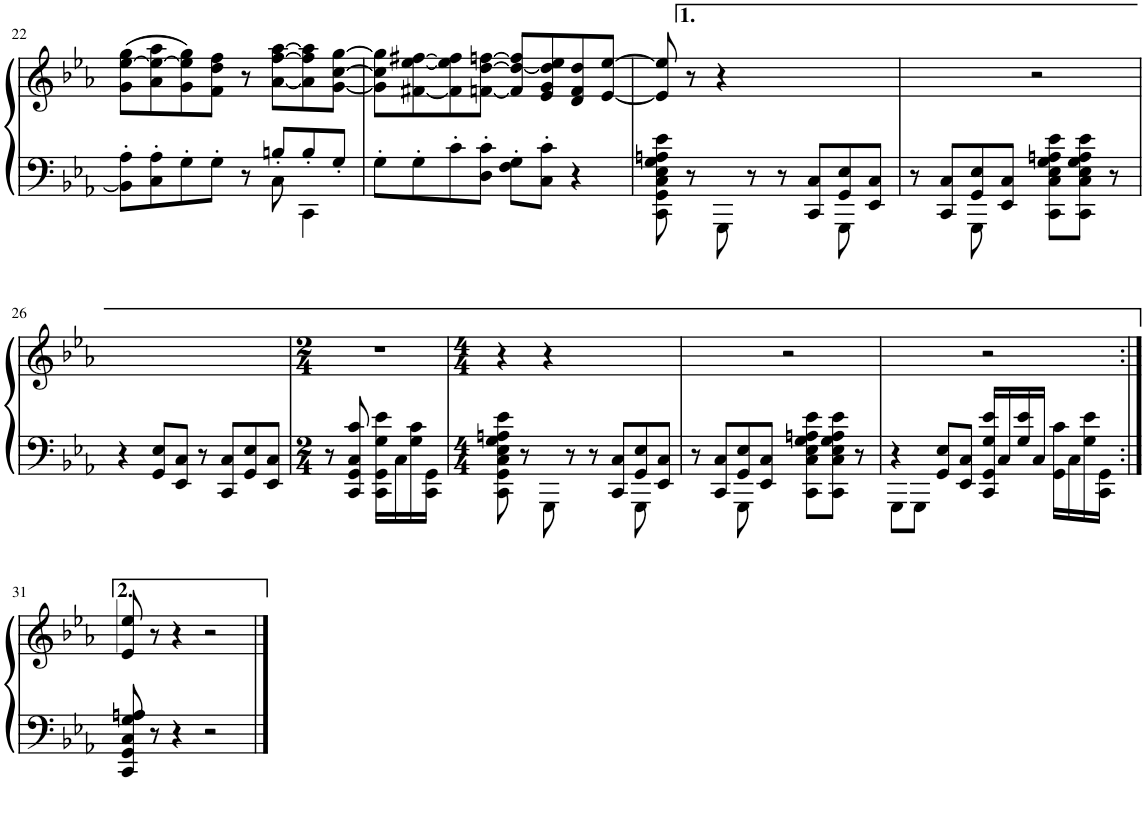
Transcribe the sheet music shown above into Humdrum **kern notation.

**kern	**kern
*part1	*part1
*staff2	*staff1
*I"Piano	*
*I'Pno.	*
!!LO:PB:g=z
*clefF4	*clefG2
*k[b-e-a-]	*k[b-e-a-]
*M4/4	*M4/4
=22	=22
*^	*
8BB\]' 8A-\'L	8ryy	(8g\ [8ee-\ 8gg\L
*v	*v	*
8C\' 8A-\'	8a-\ 8ee-\_ 8aa-\
8G'\	8g\ 8ee-\] 8gg\)
8G'\J	8f\ 8dd\ 8ff\J
8r	8r
*^	*
8Bn'</L	8C\	[8a-\ [8ff\ [8aa-\L
8B'</	4CC\	8a-\] 8ff\] 8aa-\]
8G'</J	.	[8g\ [8cc\ [8gg\J
*v	*v	*
=23	=23
8G'\L	8g\] 8cc\] 8gg\]L
8G'\	[8f#X\ [8ee-\ [8ff#X\
8c'\	8f#\] 8ee-\] 8ff#\]
8D\' 8c\'J	[8fn\ [8dd\ [8ffn\J
8F\' 8G\'L	8f/] 8dd/_ 8ff/]L
8C\' 8c\'J	8e-/ 8g/ 8dd/] 8ee-/
4r	8d/ 8f/ 8dd/
.	[8e-/ [8ee-/J
=24	=24
*^	*
8ryy	8CC\ 8GG\ 8C\ 8E-\ 8G\ 8An\ 8e-\	8e-/] 8ee-/]
.	8r	8r
.	8GGG\	4r
.	8r	.
.	8ryy	8r
8CC/ 8C/L	8ryy	4.ryy
8GG/ 8E-/	8GGG\	.
8EE-/ 8C/J	8ryy	.
=25	=25	=25
8ryy	4ryy	8r
8CC/ 8C/L	.	4.ryy
8GG/ 8E-/	8GGG\	.
8EE-/ 8C/J	4ryy	.
2ryy	.	2r
.	8CC\ 8C\ 8E-\ 8G\ 8An\ 8e-\L	.
.	8CC\ 8C\ 8E-\ 8G\ 8A\ 8e-\J	.
.	8r	.
!!LO:LB:g=z
=26	=26	=26
4ryy	1ryy	4r
8GG/ 8E-/L	.	4ryy
8EE-/ 8C/J	.	.
8ryy	.	8r
8CC/ 8C/L	.	4.ryy
8GG/ 8E-/	.	.
8EE-/ 8C/J	.	.
*v	*v	*
=27	=27
*M2/4	*M2/4
8r	2r
8CC/ 8GG/ 8C/ 8c/	.
16CC\ 16GG\ 16G\ 16e-\LL	.
16C\	.
16G\ 16c\	.
16CC\ 16GG\JJ	.
=28	=28
*M4/4	*M4/4
*^	*
8ryy	8CC\ 8GG\ 8C\ 8E-\ 8G\ 8An\ 8e-\	4r
.	8r	.
.	8GGG\	4r
.	8r	.
.	8ryy	8r
8CC/ 8C/L	8ryy	4.ryy
8GG/ 8E-/	8GGG\	.
8EE-/ 8C/J	8ryy	.
=29	=29	=29
8ryy	8ryy	8r
8CC/ 8C/L	8ryy	4.ryy
8GG/ 8E-/	8GGG\	.
8EE-/ 8C/J	8ryy	.
2ryy	8ryy	2r
.	8CC\ 8C\ 8E-\ 8G\ 8An\ 8e-\L	.
.	8CC\ 8C\ 8E-\ 8G\ 8A\ 8e-\J	.
.	8r	.
=30	=30	=30
4ryy	8GGG\L	4r
.	8GGG\J	.
8GG/ 8E-/L	4ryy	4ryy
8EE-/ 8C/J	.	.
2ryy	16CC/ 16GG/ 16G/ 16e-/LL	2r
.	16C/	.
.	16G/ 16e-/	.
.	16C/JJ	.
.	16GG\ 16c\LL	.
.	16C\	.
.	16G\ 16e-\	.
.	16CC\ 16GG\JJ	.
*v	*v	*
!!LO:LB:g=z
=31:|!	=31:|!
.	8qe-/ 8qee-/
8CC/ 8GG/ 8C/ 8G/ 8An/	8e-/ 8ee-/
8r	8r
4r	4r
2r	2r
==	==
*-	*-
